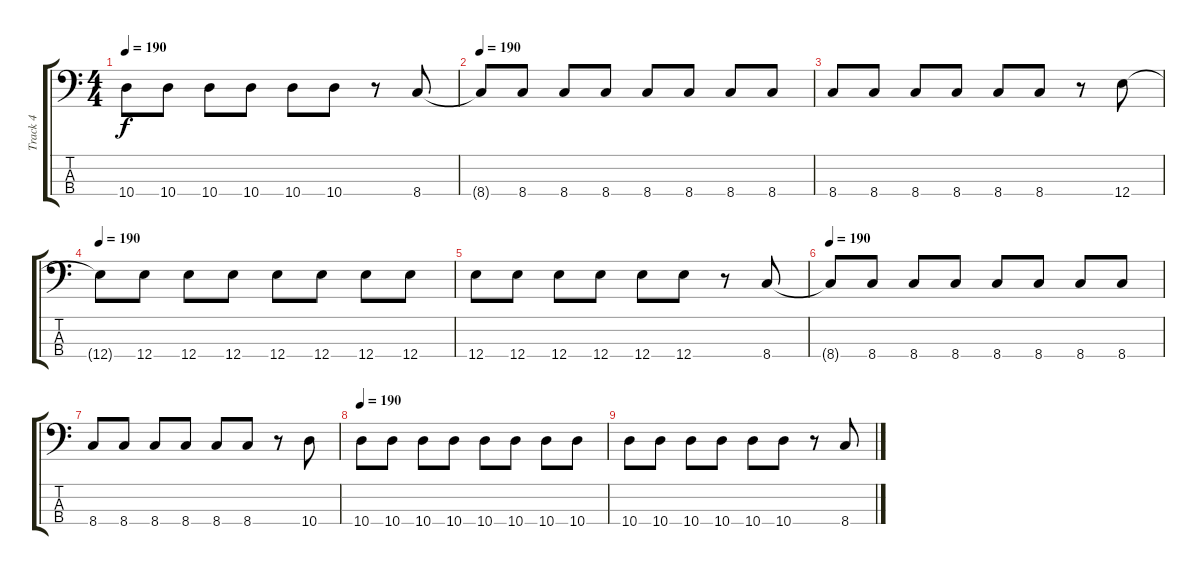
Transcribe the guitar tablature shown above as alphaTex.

\track ("Track 4" "Track 4") {instrument electricbasspick}
\staff {score tabs}
\tuning (G2 D2 A1 E1) {hide}
\ts (4 4)
\tempo 190
\clef f4
\ks c
10.4.8{dy f} 10.4.8 10.4.8 10.4.8 10.4.8 10.4.8 r.8 8.4.8 |
\tempo 190
8.4{t}.8 8.4.8 8.4.8 8.4.8 8.4.8 8.4.8 8.4.8 8.4.8 |
8.4.8 8.4.8 8.4.8 8.4.8 8.4.8 8.4.8 r.8 12.4.8 |
\tempo 190
12.4{t}.8 12.4.8 12.4.8 12.4.8 12.4.8 12.4.8 12.4.8 12.4.8 |
12.4.8 12.4.8 12.4.8 12.4.8 12.4.8 12.4.8 r.8 8.4.8 |
\tempo 190
8.4{t}.8 8.4.8 8.4.8 8.4.8 8.4.8 8.4.8 8.4.8 8.4.8 |
8.4.8 8.4.8 8.4.8 8.4.8 8.4.8 8.4.8 r.8 10.4.8 |
\tempo 190
10.4.8 10.4.8 10.4.8 10.4.8 10.4.8 10.4.8 10.4.8 10.4.8 |
10.4.8 10.4.8 10.4.8 10.4.8 10.4.8 10.4.8 r.8 8.4.8
